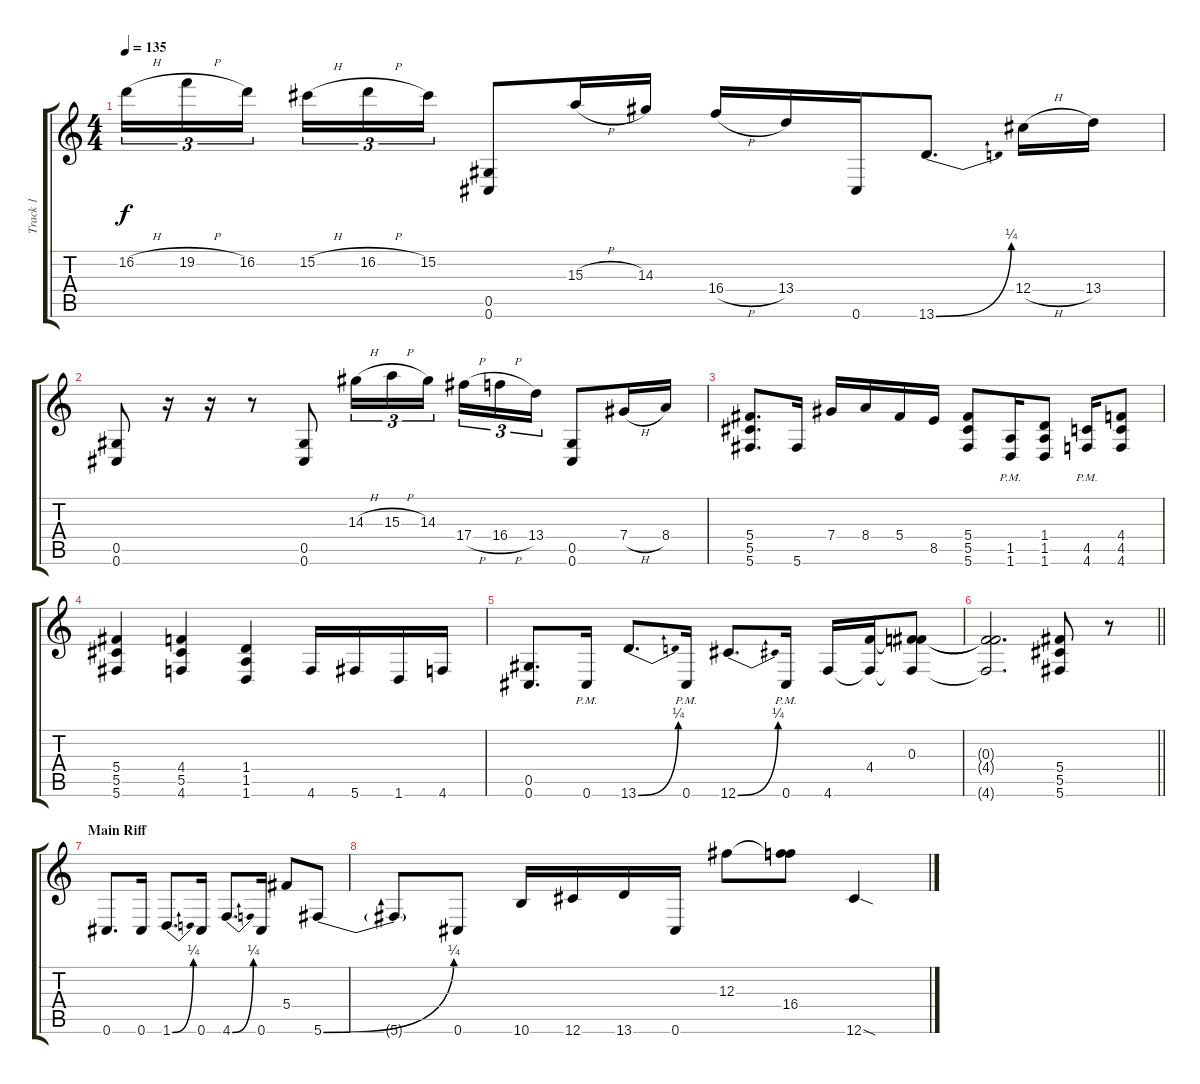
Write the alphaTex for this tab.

\track ("Track 1" "Track 1") {instrument overdrivenguitar}
\staff {score tabs}
\tuning (Eb4 Bb3 Gb3 Db3 Ab2 Db2) {hide}
\ts (4 4)
\tempo 135
\clef g2
\ks c
16.2{h}.16{tu (3 2) dy f} 19.2{h}.16{tu (3 2)} 16.2.16{tu (3 2) beam splitsecondary} 15.2{h}.16{tu (3 2)} 16.2{h}.16{tu (3 2)} 15.2.16{tu (3 2)} (0.5 0.6).8 15.3{h}.16 14.3.16 16.4{h}.16 13.4.16 0.6.16 13.6{be (bend 0 0 60 1)}.8{d} 12.4{h}.16 13.4.16 |
(0.5 0.6).8 r.16 r.16 r.8 (0.5 0.6).8 14.3{h}.16{tu (3 2)} 15.3{h}.16{tu (3 2)} 14.3.16{tu (3 2) beam splitsecondary} 17.4{h}.16{tu (3 2)} 16.4{h}.16{tu (3 2)} 13.4.16{tu (3 2)} (0.5 0.6).8 7.4{h}.16 8.4.16 |
(5.4 5.5 5.6).8{d} 5.6.16 7.4.16 8.4.16 5.4.16 8.5.16 (5.4 5.5 5.6).8 (1.5{pm} 1.6{pm}).16 (1.4 1.5 1.6).8 (4.5{pm} 4.6{pm}).16 (4.4 4.5 4.6).8 |
(5.4 5.5 5.6).4 (4.4 5.5 4.6).4 (1.4 1.5 1.6).4 4.6.16 5.6.16 1.6.16 4.6.16 |
(0.5 0.6).8{d} 0.6{pm}.16 13.6{be (bend 0 0 60 1)}.8{d} 0.6{pm}.16 12.6{be (bend 0 0 60 1)}.8{d} 0.6{pm}.16 4.6.16 (4.4 4.6{t}).16 (0.3 4.4{t} 4.6{t}).8 |
\barLineRight lightlight
(0.3{t} 4.4{t} 4.6{t}).2{d} (5.4 5.5 5.6).8 r.8 |
\section ("" "Main Riff")
0.6.8{d} 0.6.16 1.6{be (bend 0 0 60 1)}.8{d} 0.6.16 4.6{be (bend 0 0 60 1)}.8{d} 0.6.16 5.4.8 5.6{be (bend 0 0 60 1)}.8 |
5.6{t}.8 0.6.8 10.6.16 12.6.16 13.6.16 0.6.16 12.3.8 (12.3{t} 16.4).8 12.6{sod}.4
